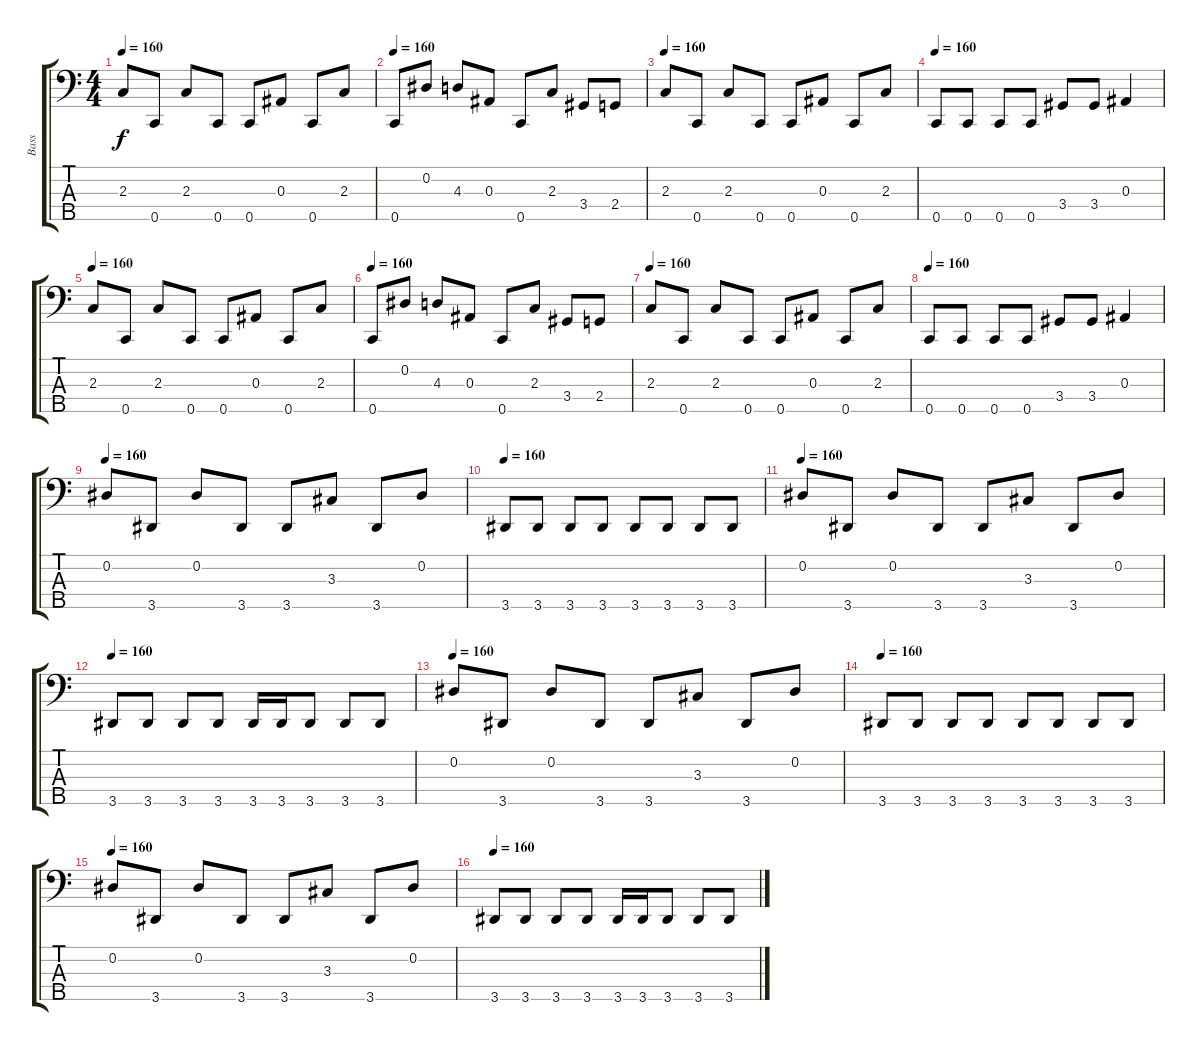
\track ("Bass" "Bass") {instrument electricbassfinger}
\staff {score tabs}
\tuning (Ab2 Eb2 Bb1 F1 C1) {hide}
\ts (4 4)
\tempo 160
\clef f4
\ks c
2.3.8{dy f} 0.5.8 2.3.8 0.5.8 0.5.8 0.3.8 0.5.8 2.3.8 |
\tempo 160
0.5.8 0.2.8 4.3.8 0.3.8 0.5.8 2.3.8 3.4.8 2.4.8 |
\tempo 160
2.3.8 0.5.8 2.3.8 0.5.8 0.5.8 0.3.8 0.5.8 2.3.8 |
\tempo 160
0.5.8 0.5.8 0.5.8 0.5.8 3.4.8 3.4.8 0.3.4 |
\tempo 160
2.3.8 0.5.8 2.3.8 0.5.8 0.5.8 0.3.8 0.5.8 2.3.8 |
\tempo 160
0.5.8 0.2.8 4.3.8 0.3.8 0.5.8 2.3.8 3.4.8 2.4.8 |
\tempo 160
2.3.8 0.5.8 2.3.8 0.5.8 0.5.8 0.3.8 0.5.8 2.3.8 |
\tempo 160
0.5.8 0.5.8 0.5.8 0.5.8 3.4.8 3.4.8 0.3.4 |
\tempo 160
0.2.8 3.5.8 0.2.8 3.5.8 3.5.8 3.3.8 3.5.8 0.2.8 |
\tempo 160
3.5.8 3.5.8 3.5.8 3.5.8 3.5.8 3.5.8 3.5.8 3.5.8 |
\tempo 160
0.2.8 3.5.8 0.2.8 3.5.8 3.5.8 3.3.8 3.5.8 0.2.8 |
\tempo 160
3.5.8 3.5.8 3.5.8 3.5.8 3.5.16 3.5.16 3.5.8 3.5.8 3.5.8 |
\tempo 160
0.2.8 3.5.8 0.2.8 3.5.8 3.5.8 3.3.8 3.5.8 0.2.8 |
\tempo 160
3.5.8 3.5.8 3.5.8 3.5.8 3.5.8 3.5.8 3.5.8 3.5.8 |
\tempo 160
0.2.8 3.5.8 0.2.8 3.5.8 3.5.8 3.3.8 3.5.8 0.2.8 |
\tempo 160
3.5.8 3.5.8 3.5.8 3.5.8 3.5.16 3.5.16 3.5.8 3.5.8 3.5.8
